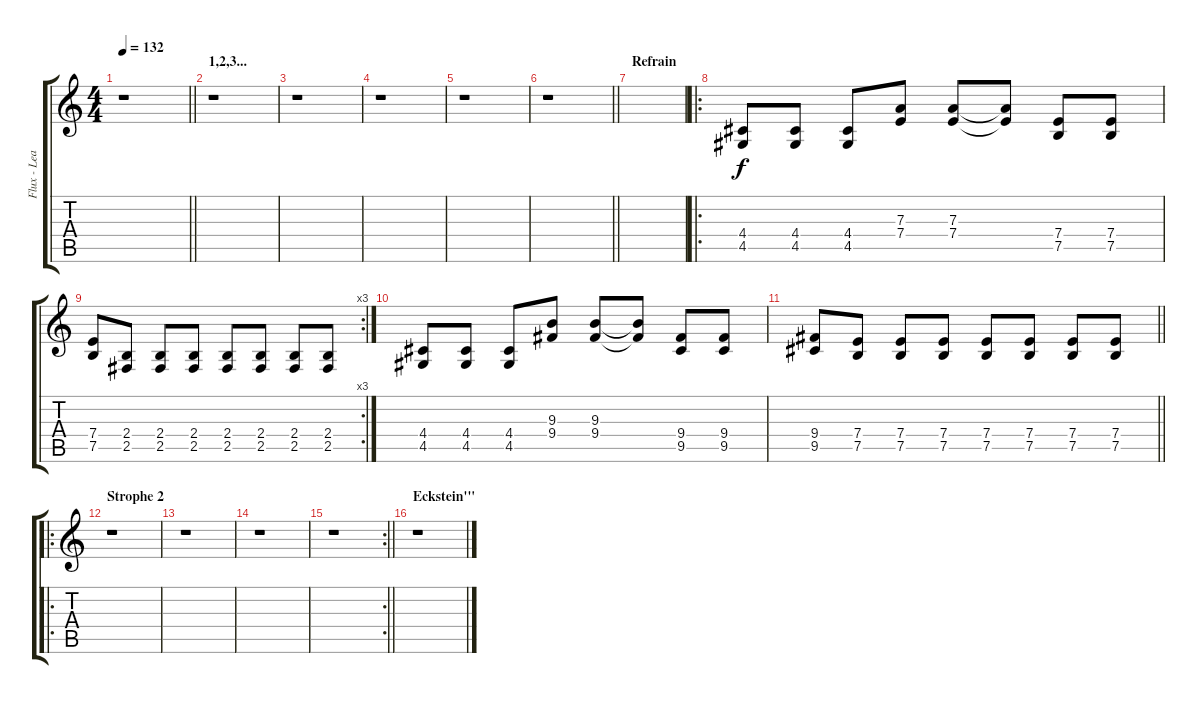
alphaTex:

\track ("Flux - Lead Guitar" "Flux - Lea") {instrument distortionguitar}
\staff {score tabs}
\tuning (B3 Gb3 D3 A2 E2 B1) {hide}
\ts (4 4)
\tempo 132
\clef g2
\barLineRight lightlight
\ks c
r.1{dy f} |
\section ("" "1,2,3...")
r.1 |
r.1 |
r.1 |
r.1 |
\barLineRight lightlight
r.1 |
\section ("" "Refrain")
|
\ro
(4.4 4.5).8 (4.4 4.5).8 (4.4 4.5).8 (7.3 7.4).8 (7.3 7.4).8 (7.3{t} 7.4{t}).8 (7.4 7.5).8 (7.4 7.5).8 |
\rc 3
(7.4 7.5).8 (2.4 2.5).8 (2.4 2.5).8 (2.4 2.5).8 (2.4 2.5).8 (2.4 2.5).8 (2.4 2.5).8 (2.4 2.5).8 |
(4.4 4.5).8 (4.4 4.5).8 (4.4 4.5).8 (9.3 9.4).8 (9.3 9.4).8 (9.3{t} 9.4{t}).8 (9.4 9.5).8 (9.4 9.5).8 |
\barLineRight lightlight
(9.4 9.5).8 (7.4 7.5).8 (7.4 7.5).8 (7.4 7.5).8 (7.4 7.5).8 (7.4 7.5).8 (7.4 7.5).8 (7.4 7.5).8 |
\ro
\section ("" "Strophe 2")
r.1 |
r.1 |
r.1 |
\rc 2
\barLineRight lightlight
r.1 |
\section ("" "Eckstein'''")
r.1
